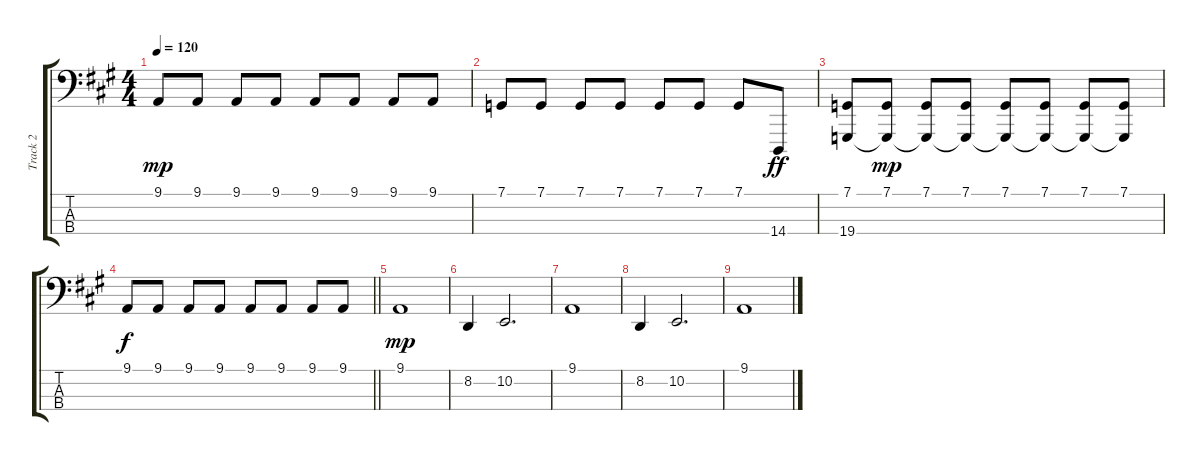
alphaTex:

\track ("Track 2" "Track 2") {instrument acousticgrandpiano}
\staff {score tabs}
\tuning (C2 Gb1 Bb0 C0) {hide}
\ts (4 4)
\tempo 120
\clef f4
\ks a
9.1.8{dy mp} 9.1.8 9.1.8 9.1.8 9.1.8 9.1.8 9.1.8 9.1.8 |
7.1.8 7.1.8 7.1.8 7.1.8 7.1.8 7.1.8 7.1.8 14.4.8{dy ff} |
(7.1 19.4).8 (7.1 19.4{t}).8{dy mp} (7.1 19.4{t}).8 (7.1 19.4{t}).8 (7.1 19.4{t}).8 (7.1 19.4{t}).8 (7.1 19.4{t}).8 (7.1 19.4{t}).8 |
\barLineRight lightlight
9.1.8{dy f} 9.1.8 9.1.8 9.1.8 9.1.8 9.1.8 9.1.8 9.1.8 |
9.1.1{dy mp} |
8.2.4 10.2.2{d} |
9.1.1 |
8.2.4 10.2.2{d} |
9.1.1
